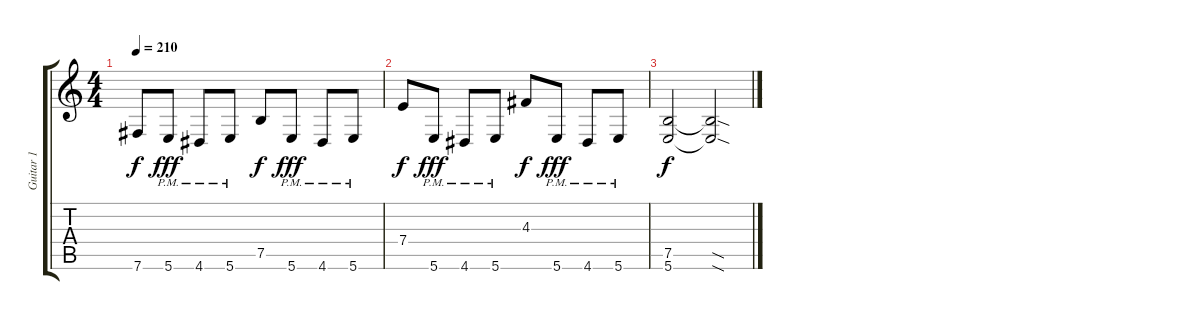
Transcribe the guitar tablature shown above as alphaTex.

\track ("Guitar 1" "Guitar 1") {instrument distortionguitar}
\staff {score tabs}
\tuning (B3 Gb3 D3 A2 E2 B1) {hide}
\ts (4 4)
\tempo 210
\clef g2
\ks c
7.6.8{dy f} 5.6{pm}.8{dy fff} 4.6{pm}.8 5.6{pm}.8 7.5.8{dy f} 5.6{pm}.8{dy fff} 4.6{pm}.8 5.6{pm}.8 |
7.4.8{dy f} 5.6{pm}.8{dy fff} 4.6{pm}.8 5.6{pm}.8 4.3.8{dy f} 5.6{pm}.8{dy fff} 4.6{pm}.8 5.6{pm}.8 |
(7.5 5.6).2{dy f} (7.5{sod t} 5.6{sod t}).2
